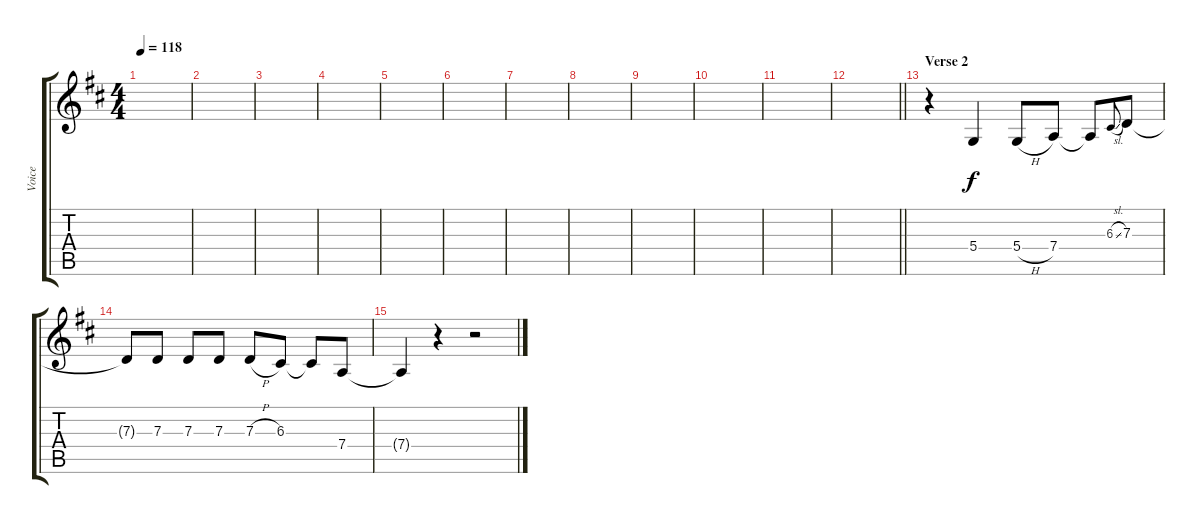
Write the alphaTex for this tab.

\track ("Voice" "Voice") {instrument synthbrass2}
\staff {score tabs}
\tuning (E4 B3 G3 D3 A2 E2) {hide}
\ts (4 4)
\tempo 118
\clef g2
\ks bminor
|
|
|
|
|
|
|
|
|
|
|
\barLineRight lightlight
|
\section ("" "Verse 2")
r.4 5.4.4 5.4{h}.8 7.4.8 7.4{t}.8 6.3{sl}.8{gr onbeat} 7.3.8 |
7.3{t}.8 7.3.8 7.3.8 7.3.8 7.3{h}.8 6.3.8 6.3{t}.8 7.4.8 |
7.4{t}.4 r.4 r.2
